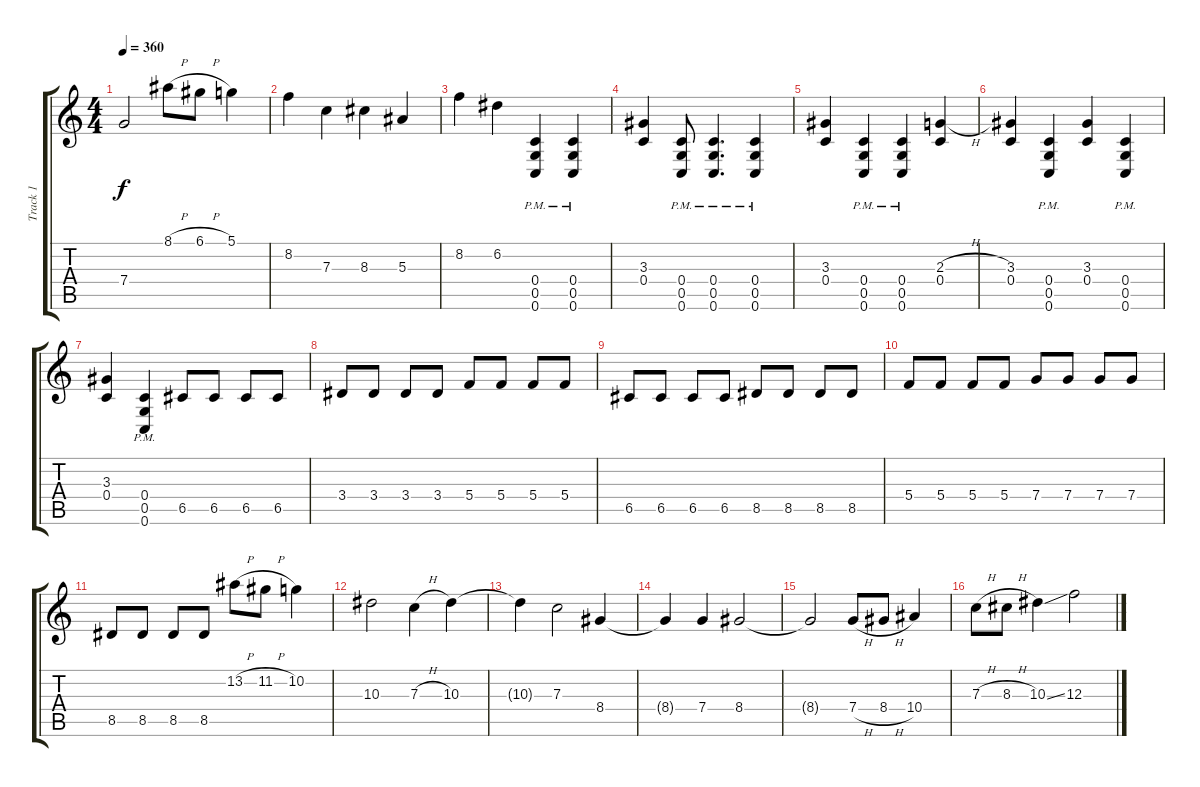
\track ("Track 1" "Track 1") {instrument distortionguitar}
\staff {score tabs}
\tuning (D4 A3 F3 C3 G2 C2) {hide}
\ts (4 4)
\tempo 360
\clef g2
\ks c
7.4.2{dy f} 8.1{h}.8 6.1{h}.8 5.1.4 |
8.2.4 7.3.4 8.3.4 5.3.4 |
8.2.4 6.2.4 (0.4{pm} 0.5{pm} 0.6{pm}).4 (0.4{pm} 0.5{pm} 0.6{pm}).4 |
(3.3 0.4).4 (0.4{pm} 0.5{pm} 0.6{pm}).8 (0.4{pm} 0.5{pm} 0.6{pm}).4{d} (0.4{pm} 0.5{pm} 0.6{pm}).4 |
(3.3 0.4).4 (0.4{pm} 0.5{pm} 0.6{pm}).4 (0.4{pm} 0.5{pm} 0.6{pm}).4 (2.3{h} 0.4).4 |
(3.3 0.4).4 (0.4{pm} 0.5{pm} 0.6{pm}).4 (3.3 0.4).4 (0.4{pm} 0.5{pm} 0.6{pm}).4 |
(3.3 0.4).4 (0.4{pm} 0.5{pm} 0.6{pm}).4 6.5.8 6.5.8 6.5.8 6.5.8 |
3.4.8 3.4.8 3.4.8 3.4.8 5.4.8 5.4.8 5.4.8 5.4.8 |
6.5.8 6.5.8 6.5.8 6.5.8 8.5.8 8.5.8 8.5.8 8.5.8 |
5.4.8 5.4.8 5.4.8 5.4.8 7.4.8 7.4.8 7.4.8 7.4.8 |
8.5.8 8.5.8 8.5.8 8.5.8 13.2{h}.8 11.2{h}.8 10.2.4 |
10.3.2 7.3{h}.4 10.3.4 |
10.3{t}.4 7.3.2 8.4.4 |
8.4{t}.4 7.4.4 8.4.2 |
8.4{t}.2 7.4{h}.8 8.4{h}.8 10.4.4 |
7.3{h}.8 8.3{h}.8 10.3{ss}.4 12.3.2
